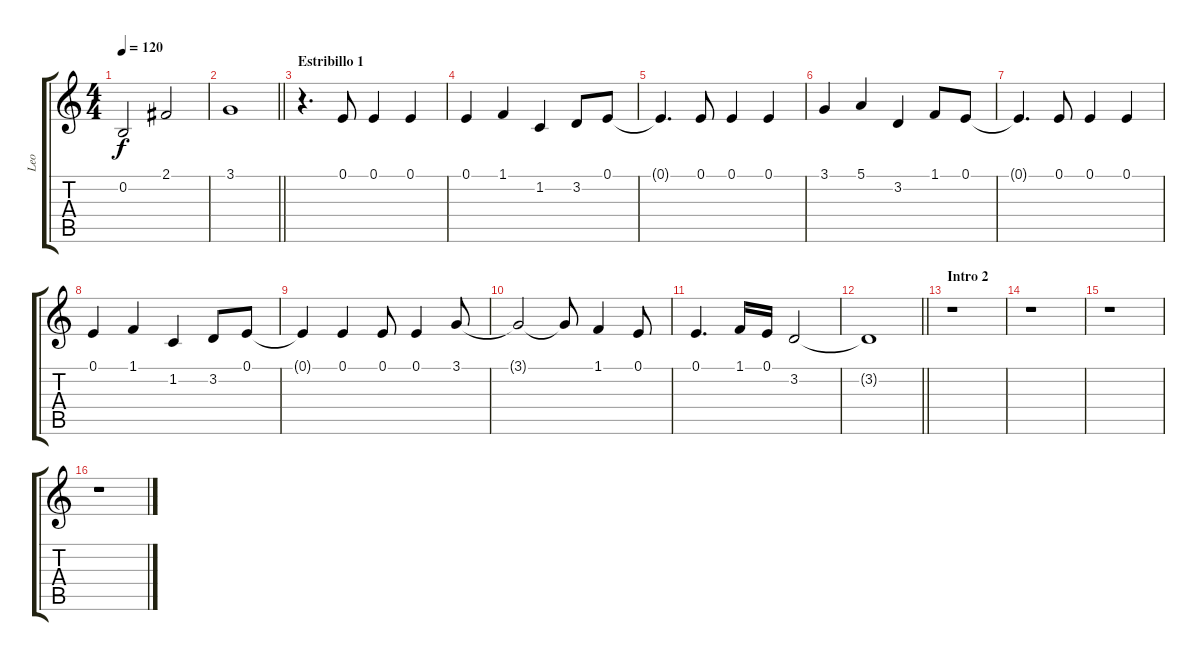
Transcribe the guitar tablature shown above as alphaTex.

\track ("Leo" "Leo") {instrument oboe}
\staff {score tabs}
\tuning (E4 B3 G3 D3 A2 E2) {hide}
\ts (4 4)
\tempo 120
\clef g2
\ks c
0.2.2{dy f} 2.1.2 |
\barLineRight lightlight
3.1.1 |
\section ("" "Estribillo 1")
r.4{d} 0.1.8 0.1.4 0.1.4 |
0.1.4 1.1.4 1.2.4 3.2.8 0.1.8 |
0.1{t}.4{d} 0.1.8 0.1.4 0.1.4 |
3.1.4 5.1.4 3.2.4 1.1.8 0.1.8 |
0.1{t}.4{d} 0.1.8 0.1.4 0.1.4 |
0.1.4 1.1.4 1.2.4 3.2.8 0.1.8 |
0.1{t}.4 0.1.4 0.1.8 0.1.4 3.1.8 |
3.1{t}.2 3.1{t}.8 1.1.4 0.1.8 |
0.1.4{d} 1.1.16 0.1.16 3.2.2 |
\barLineRight lightlight
3.2{t}.1 |
\section ("" "Intro 2")
r.1 |
r.1 |
r.1 |
r.1
